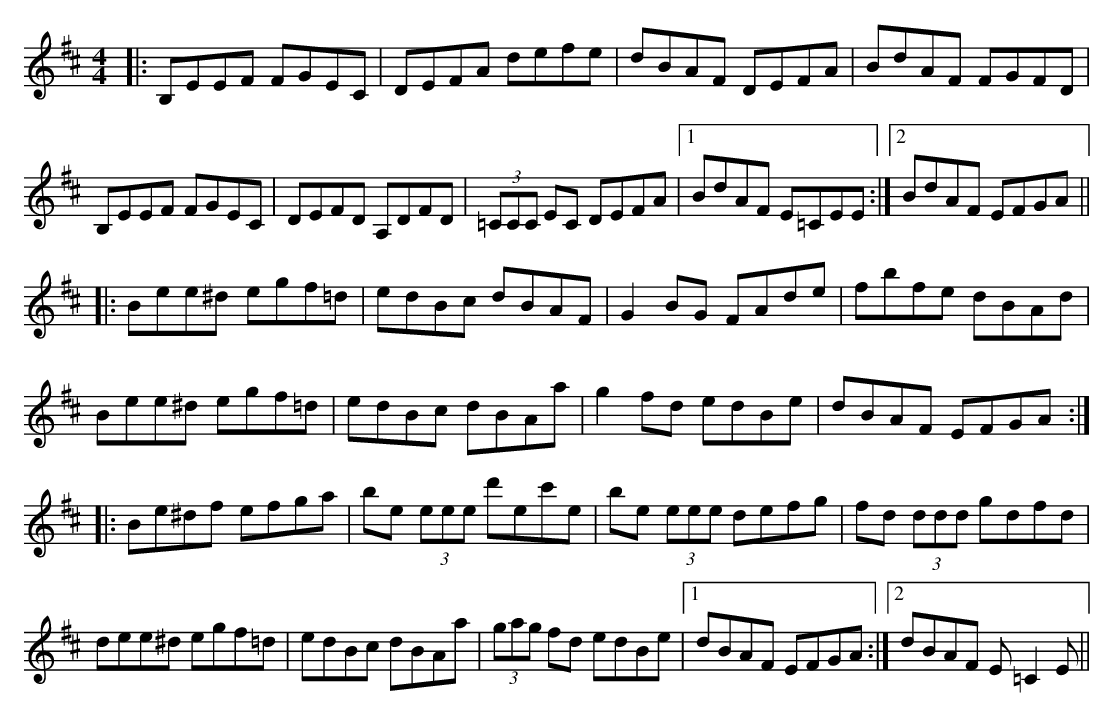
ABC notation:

X:1
M:4/4
K:D
|:B,EEF FGEC|DEFA defe|dBAF DEFA|BdAF FGFD|
B,EEF FGEC|DEFD A,DFD|(3=CCC EC DEFA|1 BdAF E=CEE:|2 BdAF EFGA||
|:Bee^d egf=d|edBc dBAF|G2 BG FAde|fbfe dBAd|
Bee^d egf=d|edBc dBAa|g2 fd edBe|dBAF EFGA:|
|:Be^df efga|be (3eee d'ec'e|be (3eee defg|fd (3ddd gdfd|
dee^d egf=d|edBc dBAa|(3gag fd edBe|1 dBAF EFGA:|2 dBAF E=C2 E||
